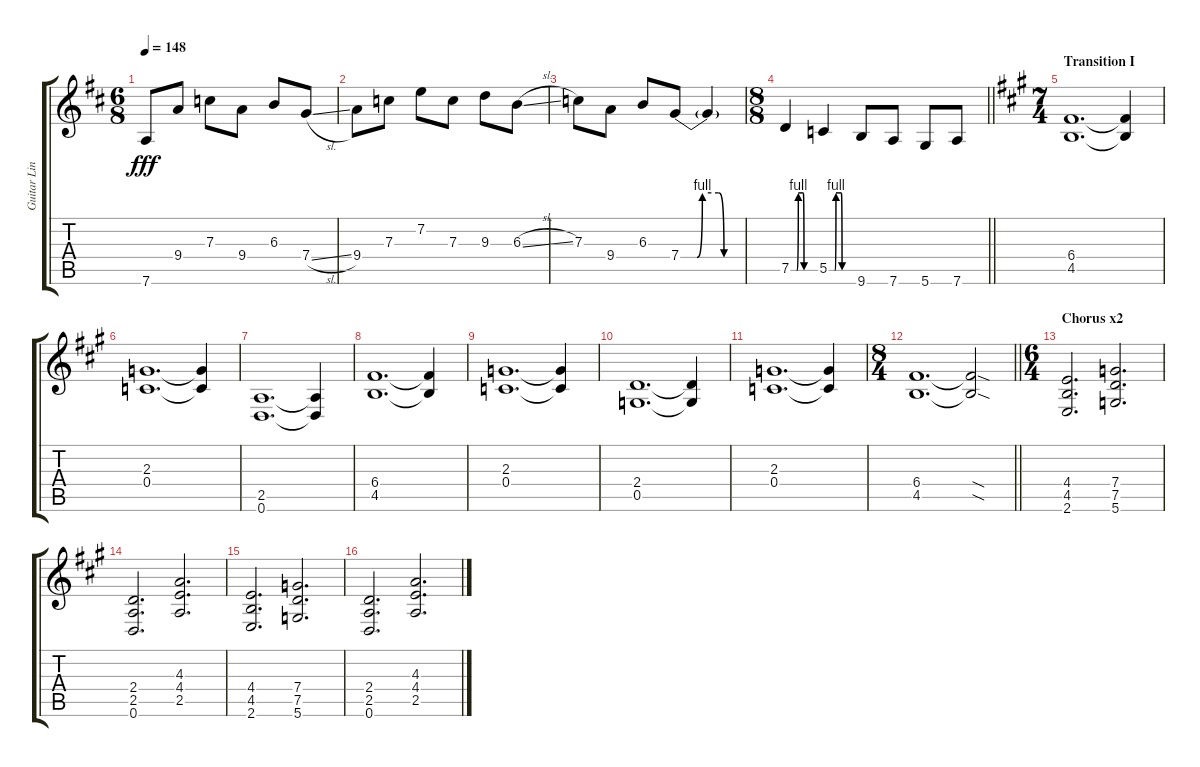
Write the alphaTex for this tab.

\track ("Guitar Line 2 [Distortion]" "Guitar Lin") {instrument distortionguitar}
\staff {score tabs}
\tuning (D4 A3 F3 C3 G2 D2) {hide}
\ts (6 8)
\tempo 148
\clef g2
\ks d
7.6.8{dy fff} 9.4.8{beam split} 7.3.8{beam merge} 9.4.8{beam split} 6.3.8 7.4{sl}.8 |
9.4.8 7.3.8{beam split} 7.2.8{beam merge} 7.3.8{beam split} 9.3.8 6.3{sl}.8 |
7.3.8 9.4.8{beam split} 6.3.8{beam merge} 7.4{be (custom 0 0 15 0 20 4 35 4 40 0 60 0)}.8 7.4{t}.4 |
\ts (8 8)
\barLineRight lightlight
7.5{be (custom 0 0 14 0 18 4 30 4 32 0 60 0)}.4 5.5{be (custom 0 0 14 0 17 4 30 4 32 0 60 0)}.4 9.6.8 7.6.8 5.6.8 7.6.8 |
\ts (7 4)
\section ("" "Transition I")
\ks a
(6.4 4.5).1{d} (6.4{t} 4.5{t}).4 |
(2.3 0.4).1{d} (2.3{t} 0.4{t}).4 |
(2.5 0.6).1{d} (2.5{t} 0.6{t}).4 |
(6.4 4.5).1{d} (6.4{t} 4.5{t}).4 |
(2.3 0.4).1{d} (2.3{t} 0.4{t}).4 |
(2.4 0.5).1{d} (2.4{t} 0.5{t}).4 |
(2.3 0.4).1{d} (2.3{t} 0.4{t}).4 |
\ts (8 4)
\barLineRight lightlight
(6.4 4.5).1{d} (6.4{sod t} 4.5{sod t}).2 |
\ts (6 4)
\section ("" "Chorus x2")
(4.4 4.5 2.6).2{d} (7.4 7.5 5.6).2{d} |
(2.4 2.5 0.6).2{d} (4.3 4.4 2.5).2{d} |
(4.4 4.5 2.6).2{d} (7.4 7.5 5.6).2{d} |
(2.4 2.5 0.6).2{d} (4.3 4.4 2.5).2{d}
